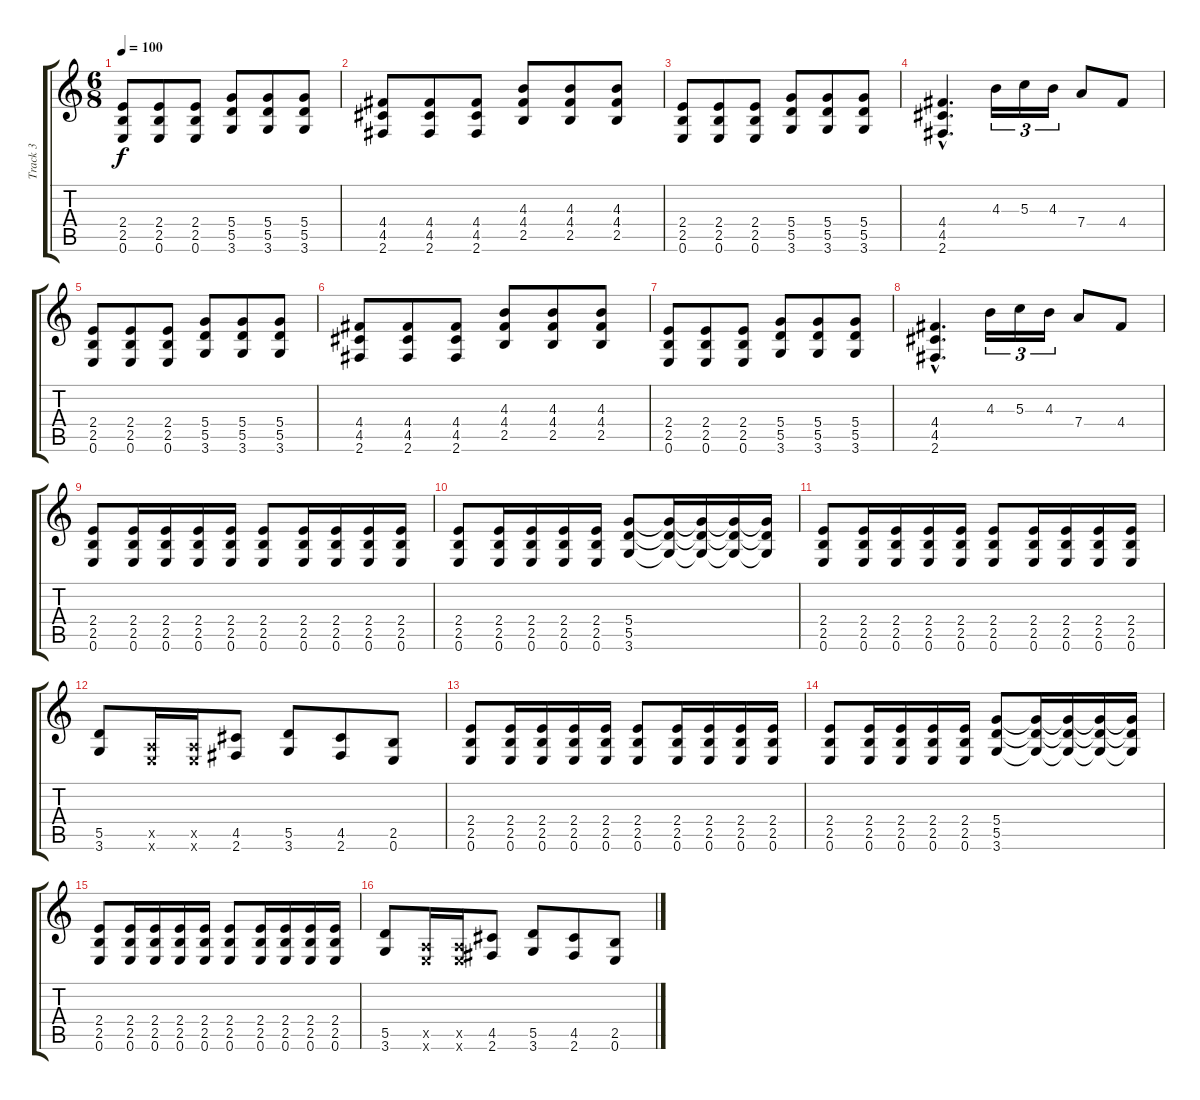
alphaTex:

\track ("Track 3" "Track 3") {instrument overdrivenguitar}
\staff {score tabs}
\tuning (E4 B3 G3 D3 A2 E2) {hide}
\ts (6 8)
\tempo 100
\clef g2
\ks c
(2.4 2.5 0.6).8{dy f} (2.4 2.5 0.6).8 (2.4 2.5 0.6).8 (5.4 5.5 3.6).8 (5.4 5.5 3.6).8 (5.4 5.5 3.6).8 |
(4.4 4.5 2.6).8 (4.4 4.5 2.6).8 (4.4 4.5 2.6).8 (4.3 4.4 2.5).8 (4.3 4.4 2.5).8 (4.3 4.4 2.5).8 |
(2.4 2.5 0.6).8 (2.4 2.5 0.6).8 (2.4 2.5 0.6).8 (5.4 5.5 3.6).8 (5.4 5.5 3.6).8 (5.4 5.5 3.6).8 |
(4.4{hac} 4.5{hac} 2.6{hac}).4{d} 4.3.16{tu (3 2)} 5.3.16{tu (3 2)} 4.3.16{tu (3 2)} 7.4.8 4.4.8 |
(2.4 2.5 0.6).8 (2.4 2.5 0.6).8 (2.4 2.5 0.6).8 (5.4 5.5 3.6).8 (5.4 5.5 3.6).8 (5.4 5.5 3.6).8 |
(4.4 4.5 2.6).8 (4.4 4.5 2.6).8 (4.4 4.5 2.6).8 (4.3 4.4 2.5).8 (4.3 4.4 2.5).8 (4.3 4.4 2.5).8 |
(2.4 2.5 0.6).8 (2.4 2.5 0.6).8 (2.4 2.5 0.6).8 (5.4 5.5 3.6).8 (5.4 5.5 3.6).8 (5.4 5.5 3.6).8 |
(4.4{hac} 4.5{hac} 2.6{hac}).4{d} 4.3.16{tu (3 2)} 5.3.16{tu (3 2)} 4.3.16{tu (3 2)} 7.4.8 4.4.8 |
(2.4 2.5 0.6).8 (2.4 2.5 0.6).16 (2.4 2.5 0.6).16 (2.4 2.5 0.6).16 (2.4 2.5 0.6).16 (2.4 2.5 0.6).8 (2.4 2.5 0.6).16 (2.4 2.5 0.6).16 (2.4 2.5 0.6).16 (2.4 2.5 0.6).16 |
(2.4 2.5 0.6).8 (2.4 2.5 0.6).16 (2.4 2.5 0.6).16 (2.4 2.5 0.6).16 (2.4 2.5 0.6).16 (5.4 5.5 3.6).8 (5.4{t} 5.5{t} 3.6{t}).16 (5.4{t} 5.5{t} 3.6{t}).16 (5.4{t} 5.5{t} 3.6{t}).16 (5.4{t} 5.5{t} 3.6{t}).16 |
(2.4 2.5 0.6).8 (2.4 2.5 0.6).16 (2.4 2.5 0.6).16 (2.4 2.5 0.6).16 (2.4 2.5 0.6).16 (2.4 2.5 0.6).8 (2.4 2.5 0.6).16 (2.4 2.5 0.6).16 (2.4 2.5 0.6).16 (2.4 2.5 0.6).16 |
(5.5 3.6).8 (0.5{x} 0.6{x}).16 (0.5{x} 0.6{x}).16 (4.5 2.6).8 (5.5 3.6).8 (4.5 2.6).8 (2.5 0.6).8 |
(2.4 2.5 0.6).8 (2.4 2.5 0.6).16 (2.4 2.5 0.6).16 (2.4 2.5 0.6).16 (2.4 2.5 0.6).16 (2.4 2.5 0.6).8 (2.4 2.5 0.6).16 (2.4 2.5 0.6).16 (2.4 2.5 0.6).16 (2.4 2.5 0.6).16 |
(2.4 2.5 0.6).8 (2.4 2.5 0.6).16 (2.4 2.5 0.6).16 (2.4 2.5 0.6).16 (2.4 2.5 0.6).16 (5.4 5.5 3.6).8 (5.4{t} 5.5{t} 3.6{t}).16 (5.4{t} 5.5{t} 3.6{t}).16 (5.4{t} 5.5{t} 3.6{t}).16 (5.4{t} 5.5{t} 3.6{t}).16 |
(2.4 2.5 0.6).8 (2.4 2.5 0.6).16 (2.4 2.5 0.6).16 (2.4 2.5 0.6).16 (2.4 2.5 0.6).16 (2.4 2.5 0.6).8 (2.4 2.5 0.6).16 (2.4 2.5 0.6).16 (2.4 2.5 0.6).16 (2.4 2.5 0.6).16 |
(5.5 3.6).8 (0.5{x} 0.6{x}).16 (0.5{x} 0.6{x}).16 (4.5 2.6).8 (5.5 3.6).8 (4.5 2.6).8 (2.5 0.6).8
